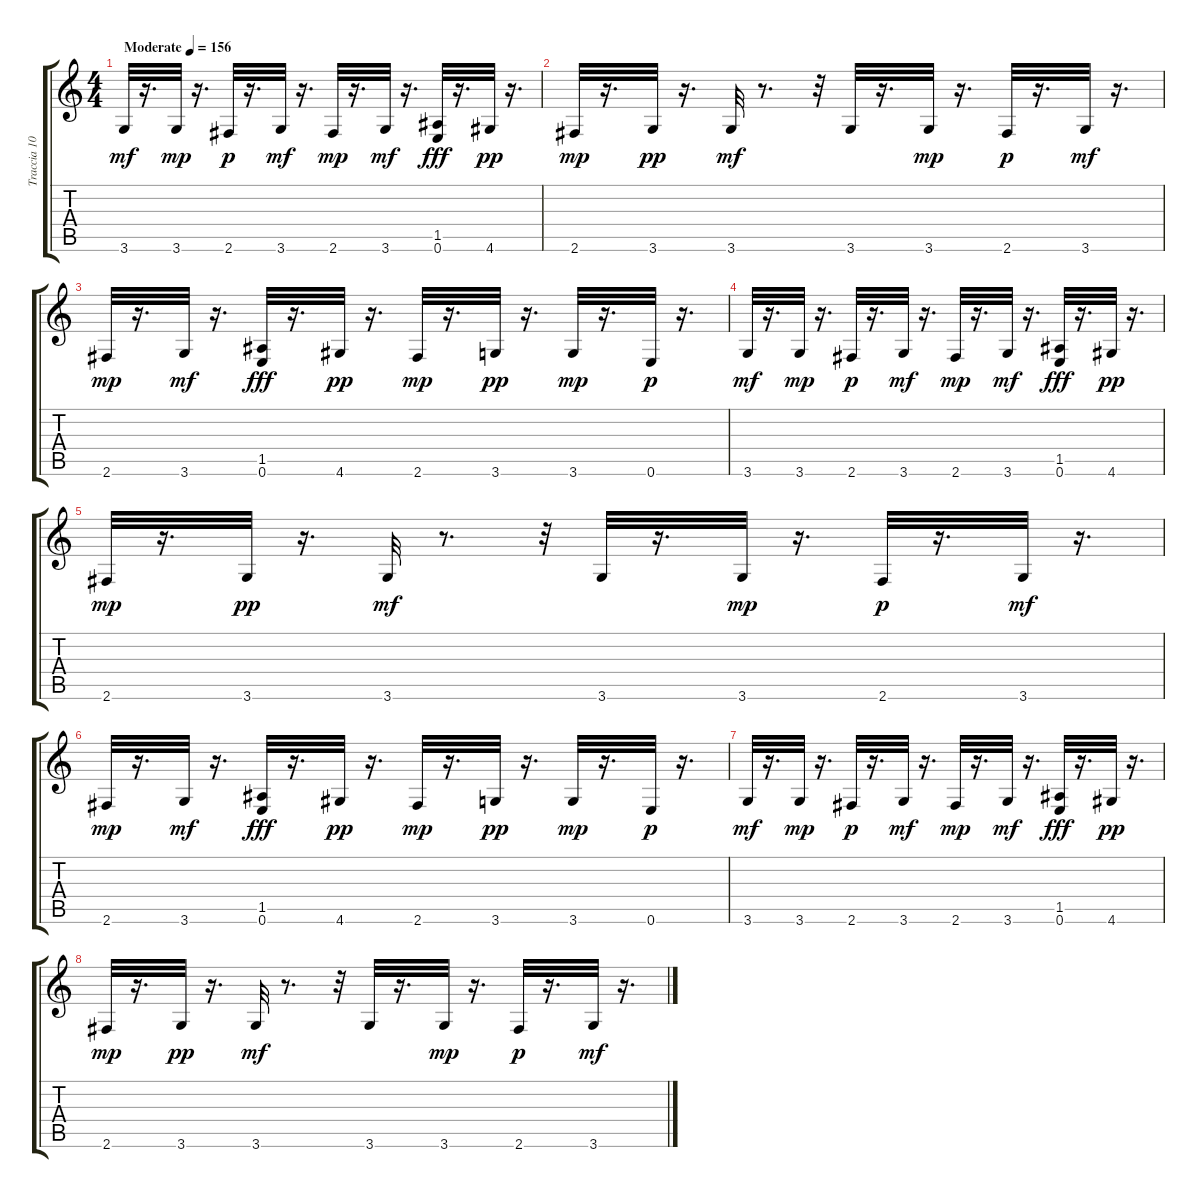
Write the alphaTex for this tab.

\track ("Traccia 10" "Traccia 10") {instrument acousticbass}
\staff {score tabs}
\tuning (E4 B3 G3 D3 A2 E2) {hide}
\ts (4 4)
\tempo (156 "Moderate")
\clef g2
\ks c
3.6.32{dy mf instrument acousticbass} r.16{d} 3.6.32{dy mp} r.16{d} 2.6.32{dy p} r.16{d} 3.6.32{dy mf} r.16{d} 2.6.32{dy mp} r.16{d} 3.6.32{dy mf} r.16{d} (1.5 0.6).32{dy fff} r.16{d} 4.6.32{dy pp} r.16{d} |
2.6.32{dy mp} r.16{d} 3.6.32{dy pp} r.16{d} 3.6.32{dy mf} r.8{d} r.32 3.6.32 r.16{d} 3.6.32{dy mp} r.16{d} 2.6.32{dy p} r.16{d} 3.6.32{dy mf} r.16{d} |
2.6.32{dy mp} r.16{d} 3.6.32{dy mf} r.16{d} (1.5 0.6).32{dy fff} r.16{d} 4.6.32{dy pp} r.16{d} 2.6.32{dy mp} r.16{d} 3.6.32{dy pp} r.16{d} 3.6.32{dy mp} r.16{d} 0.6.32{dy p} r.16{d} |
3.6.32{dy mf} r.16{d} 3.6.32{dy mp} r.16{d} 2.6.32{dy p} r.16{d} 3.6.32{dy mf} r.16{d} 2.6.32{dy mp} r.16{d} 3.6.32{dy mf} r.16{d} (1.5 0.6).32{dy fff} r.16{d} 4.6.32{dy pp} r.16{d} |
2.6.32{dy mp} r.16{d} 3.6.32{dy pp} r.16{d} 3.6.32{dy mf} r.8{d} r.32 3.6.32 r.16{d} 3.6.32{dy mp} r.16{d} 2.6.32{dy p} r.16{d} 3.6.32{dy mf} r.16{d} |
2.6.32{dy mp} r.16{d} 3.6.32{dy mf} r.16{d} (1.5 0.6).32{dy fff} r.16{d} 4.6.32{dy pp} r.16{d} 2.6.32{dy mp} r.16{d} 3.6.32{dy pp} r.16{d} 3.6.32{dy mp} r.16{d} 0.6.32{dy p} r.16{d} |
3.6.32{dy mf} r.16{d} 3.6.32{dy mp} r.16{d} 2.6.32{dy p} r.16{d} 3.6.32{dy mf} r.16{d} 2.6.32{dy mp} r.16{d} 3.6.32{dy mf} r.16{d} (1.5 0.6).32{dy fff} r.16{d} 4.6.32{dy pp} r.16{d} |
2.6.32{dy mp} r.16{d} 3.6.32{dy pp} r.16{d} 3.6.32{dy mf} r.8{d} r.32 3.6.32 r.16{d} 3.6.32{dy mp} r.16{d} 2.6.32{dy p} r.16{d} 3.6.32{dy mf} r.16{d}
